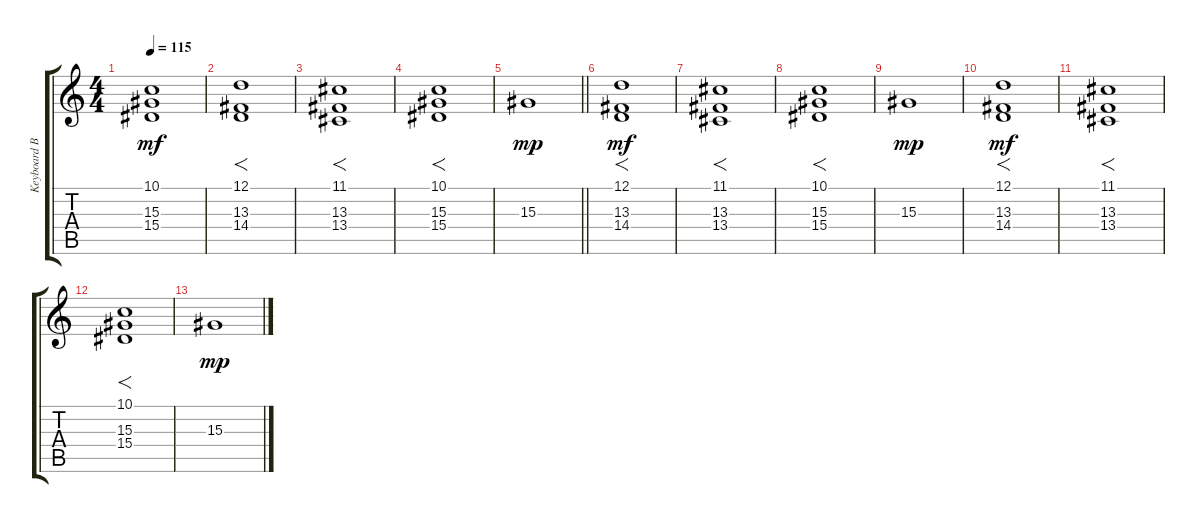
\track ("Keyboard Background" "Keyboard B") {instrument choiraahs}
\staff {score tabs}
\tuning (D4 A3 F3 C3 G2 D2) {hide}
\ts (4 4)
\tempo 115
\clef g2
\ks c
(10.1 15.3 15.4).1{dy mf} |
(12.1 13.3 14.4).1{f} |
(11.1 13.3 13.4).1{f} |
(10.1 15.3 15.4).1{f} |
\barLineRight lightlight
15.3.1{dy mp} |
(12.1 13.3 14.4).1{f dy mf} |
(11.1 13.3 13.4).1{f} |
(10.1 15.3 15.4).1{f} |
15.3.1{dy mp} |
(12.1 13.3 14.4).1{f dy mf} |
(11.1 13.3 13.4).1{f} |
(10.1 15.3 15.4).1{f volume 1} |
15.3.1{dy mp}
